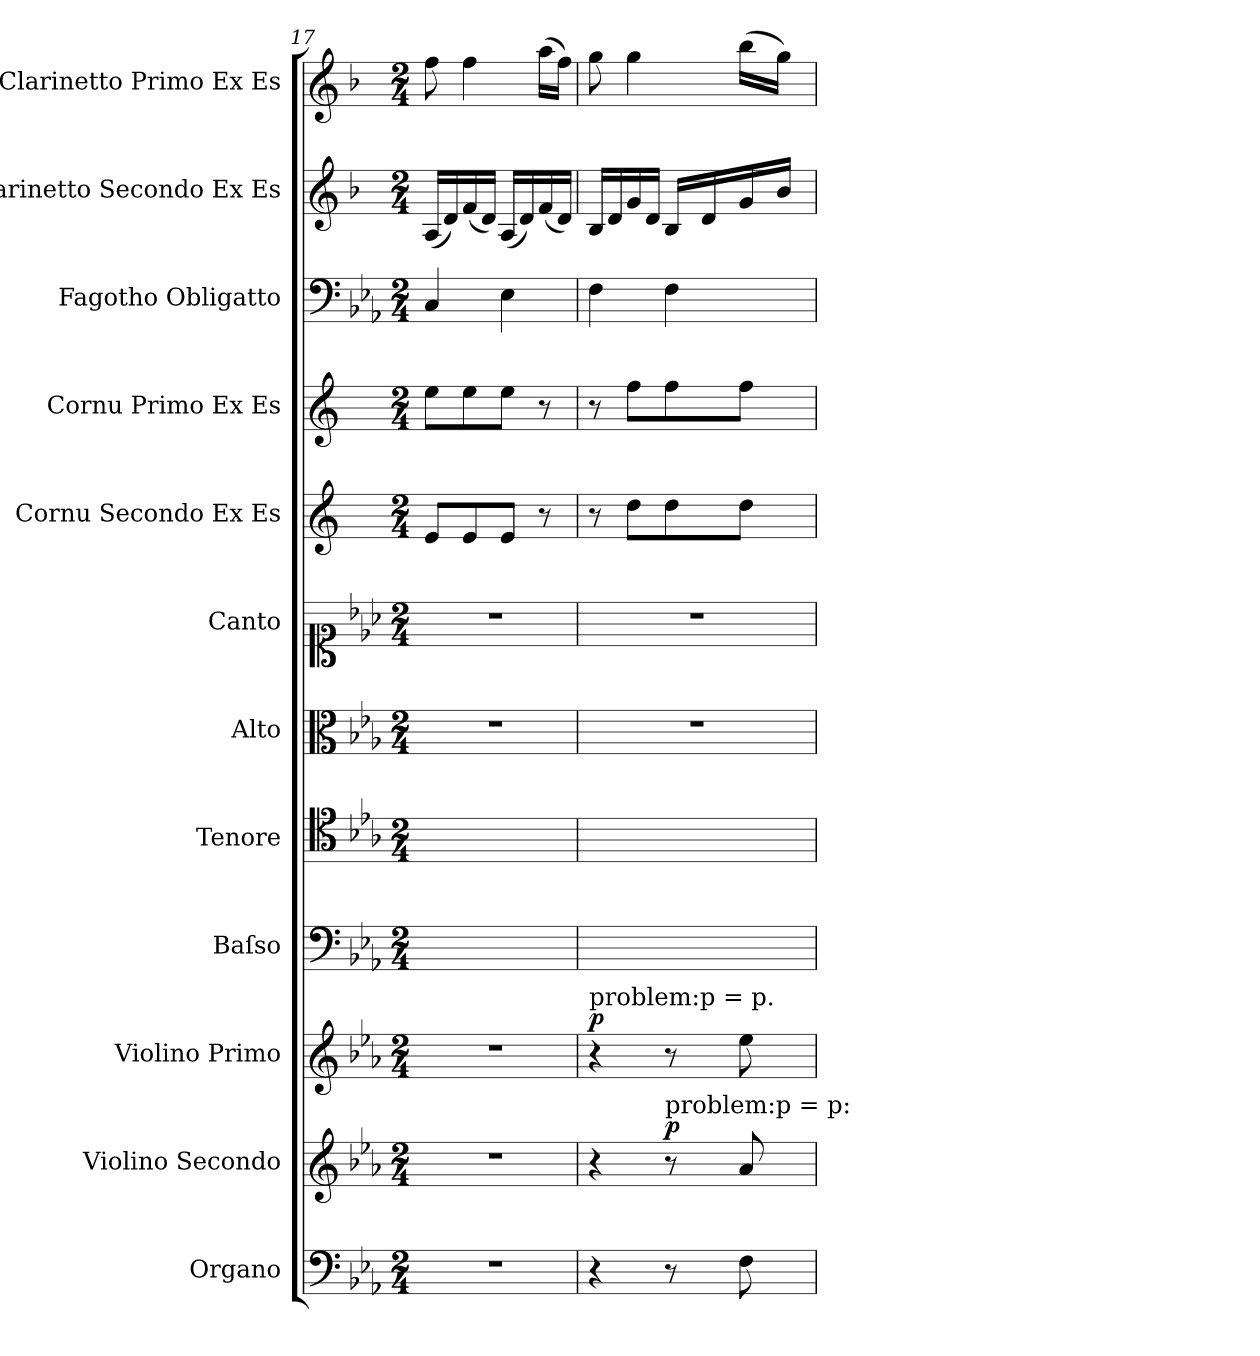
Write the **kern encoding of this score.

**kern	**kern	**dynam	**kern	**dynam	**kern	**kern	**kern	**kern	**kern	**kern	**kern	**kern	**kern
*part12	*part11	*part11	*part10	*part10	*part9	*part8	*part7	*part6	*part5	*part4	*part3	*part2	*part1
*staff12	*staff11	*staff11	*staff10	*staff10	*staff9	*staff8	*staff7	*staff6	*staff5	*staff4	*staff3	*staff2	*staff1
*I"Organo	*I"Violino Secondo	*	*I"Violino Primo	*	*I"Baſso	*I"Tenore	*I"Alto	*I"Canto	*I"Cornu Secondo Ex Es	*I"Cornu Primo Ex Es	*I"Fagotho Obligatto	*I"Clarinetto Secondo Ex Es	*I"Clarinetto Primo Ex Es
*I'Org	*	*	*I'Vno I	*	*I'B.	*I'T.	*I'A.	*I'C.	*	*I'Cor I	*I'Fag.	*	*I'Cor I
*clefF4	*clefG2	*	*clefG2	*	*clefF4	*clefC4	*clefC3	*clefC1	*clefG2	*clefG2	*clefF4	*clefG2	*clefG2
*	*	*	*	*	*	*	*	*	*ITrd5c9	*ITrd5c9	*	*ITrd1c2	*ITrd1c2
*k[b-e-a-]	*k[b-e-a-]	*	*k[b-e-a-]	*	*k[b-e-a-]	*k[b-e-a-]	*k[b-e-a-]	*k[b-e-a-]	*k[b-e-a-]	*k[b-e-a-]	*k[b-e-a-]	*k[b-e-a-]	*k[b-e-a-]
*c:	*c:	*	*c:	*	*c:	*c:	*c:	*c:	*c:	*c:	*c:	*c:	*c:
*M2/4	*M2/4	*	*M2/4	*	*M2/4	*M2/4	*M2/4	*M2/4	*M2/4	*M2/4	*M2/4	*M2/4	*M2/4
=17	=17	=17	=17	=17	=17	=17	=17	=17	=17	=17	=17	=17	=17
2r	2r	.	2r	.	2ryy	2ryy	2r	2r	8G/L	8g\L	4C/	(16G/LL	8ee-\
.	.	.	.	.	.	.	.	.	.	.	.	16c/)	.
.	.	.	.	.	.	.	.	.	8G/	8g\	.	(16e-/	4ee-\
.	.	.	.	.	.	.	.	.	.	.	.	16c/JJ)	.
.	.	.	.	.	.	.	.	.	8G/J	8g\J	4E-\	(16G/LL	.
.	.	.	.	.	.	.	.	.	.	.	.	16c/)	.
.	.	.	.	.	.	.	.	.	8r	8r	.	(16e-/	(16gg\LL
.	.	.	.	.	.	.	.	.	.	.	.	16c/JJ)	16ee-\JJ)
=18	=18	=18	=18	=18	=18	=18	=18	=18	=18	=18	=18	=18	=18
!	!	!	!LO:TX:a:t=problem&colon;p = p.	!	!	!	!	!	!	!	!	!	!
!	!	!	!	!LO:DY:a	!	!	!	!	!	!	!	!	!
4r	4r	.	4r	p	2ryy	2ryy	2r	2r	8r	8r	4F\	16A-/LL	8ff\
.	.	.	.	.	.	.	.	.	.	.	.	16c/	.
.	.	.	.	.	.	.	.	.	8f\L	8a-\L	.	16f/	4ff\
.	.	.	.	.	.	.	.	.	.	.	.	16c/JJ	.
!	!LO:TX:a:t=problem&colon;p = p&colon;	!	!	!	!	!	!	!	!	!	!	!	!
!	!	!LO:DY:a	!	!	!	!	!	!	!	!	!	!	!
8r	8r	p	8r	.	.	.	.	.	8f\	8a-\	4F\	16A-/LL	.
.	.	.	.	.	.	.	.	.	.	.	.	16c/	.
8F\	8a-/	.	8ee-\	.	.	.	.	.	8f\J	8a-\J	.	16f/	(16aa-\LL
.	.	.	.	.	.	.	.	.	.	.	.	16a-/JJ	16ff\JJ)
=	=	=	=	=	=	=	=	=	=	=	=	=	=
*-	*-	*-	*-	*-	*-	*-	*-	*-	*-	*-	*-	*-	*-
